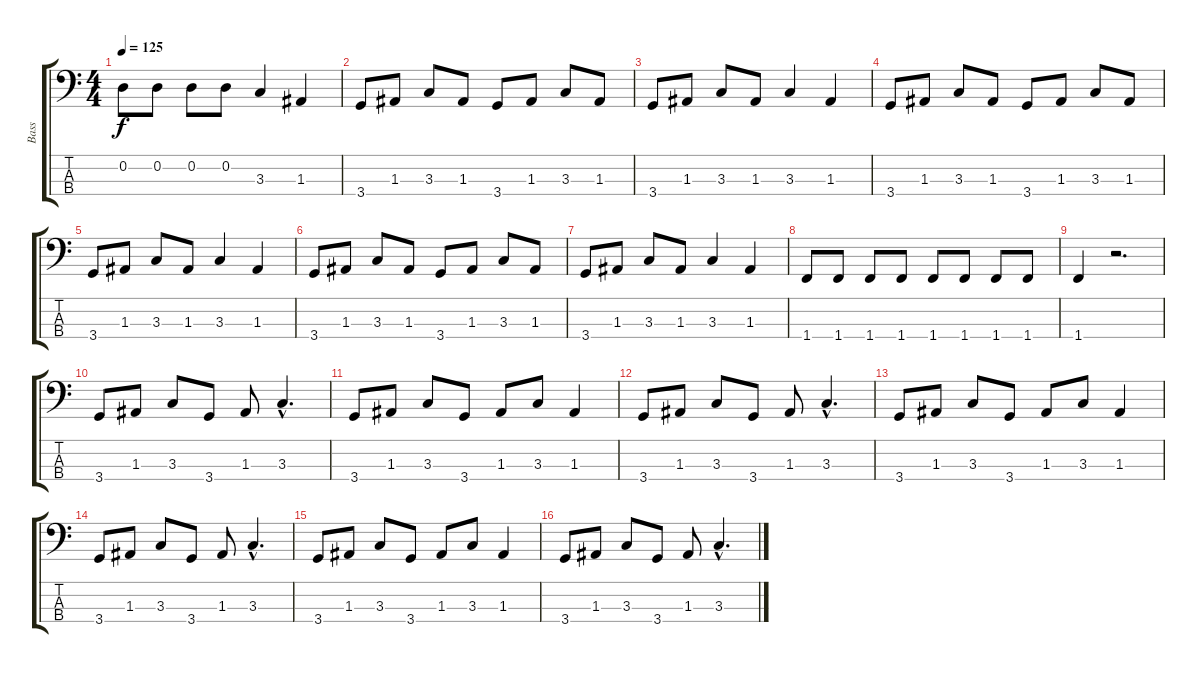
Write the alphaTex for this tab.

\track ("Bass" "Bass") {instrument acousticbass}
\staff {score tabs}
\tuning (G2 D2 A1 E1) {hide}
\ts (4 4)
\tempo 125
\clef f4
\ks c
0.2.8{dy f} 0.2.8 0.2.8 0.2.8 3.3.4 1.3.4 |
3.4.8 1.3.8 3.3.8 1.3.8 3.4.8 1.3.8 3.3.8 1.3.8 |
3.4.8 1.3.8 3.3.8 1.3.8 3.3.4 1.3.4 |
3.4.8 1.3.8 3.3.8 1.3.8 3.4.8 1.3.8 3.3.8 1.3.8 |
3.4.8 1.3.8 3.3.8 1.3.8 3.3.4 1.3.4 |
3.4.8 1.3.8 3.3.8 1.3.8 3.4.8 1.3.8 3.3.8 1.3.8 |
3.4.8 1.3.8 3.3.8 1.3.8 3.3.4 1.3.4 |
1.4.8 1.4.8 1.4.8 1.4.8 1.4.8 1.4.8 1.4.8 1.4.8 |
1.4.4 r.2{d} |
3.4.8 1.3.8 3.3.8 3.4.8 1.3.8 3.3{hac}.4{d} |
3.4.8 1.3.8 3.3.8 3.4.8 1.3.8 3.3.8 1.3.4 |
3.4.8 1.3.8 3.3.8 3.4.8 1.3.8 3.3{hac}.4{d} |
3.4.8 1.3.8 3.3.8 3.4.8 1.3.8 3.3.8 1.3.4 |
3.4.8 1.3.8 3.3.8 3.4.8 1.3.8 3.3{hac}.4{d} |
3.4.8 1.3.8 3.3.8 3.4.8 1.3.8 3.3.8 1.3.4 |
3.4.8 1.3.8 3.3.8 3.4.8 1.3.8 3.3{hac}.4{d}
